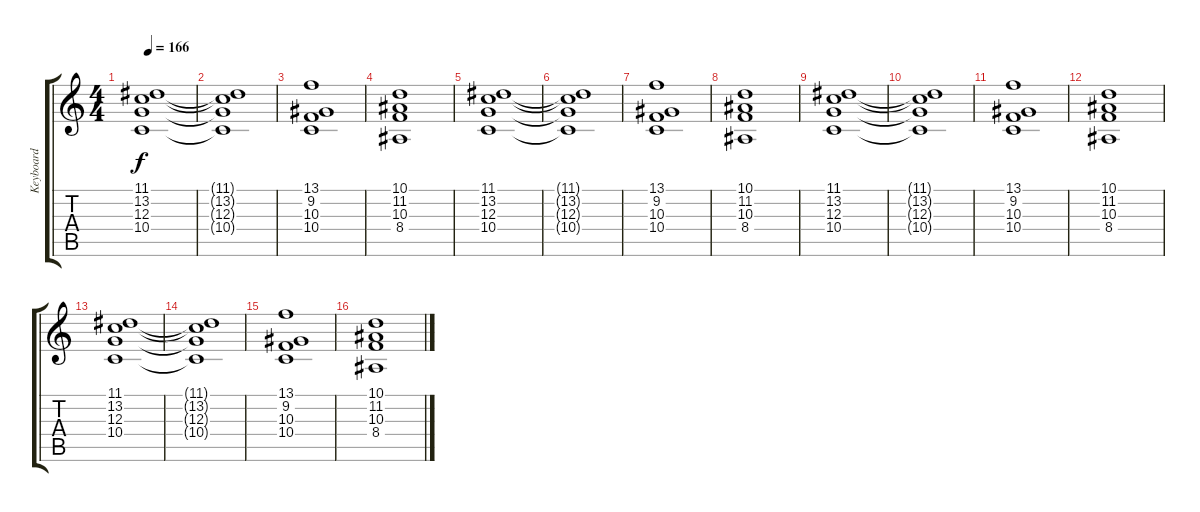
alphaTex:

\track ("Keyboard" "Keyboard") {instrument pad4choir}
\staff {score tabs}
\tuning (E4 B3 G3 D3 A2 E2) {hide}
\ts (4 4)
\tempo 166
\clef g2
\ks c
(11.1 13.2 12.3 10.4).1{dy f} |
(11.1{t} 13.2{t} 12.3{t} 10.4{t}).1 |
(13.1 9.2 10.3 10.4).1 |
(10.1 11.2 10.3 8.4).1 |
(11.1 13.2 12.3 10.4).1 |
(11.1{t} 13.2{t} 12.3{t} 10.4{t}).1 |
(13.1 9.2 10.3 10.4).1 |
(10.1 11.2 10.3 8.4).1 |
(11.1 13.2 12.3 10.4).1 |
(11.1{t} 13.2{t} 12.3{t} 10.4{t}).1 |
(13.1 9.2 10.3 10.4).1 |
(10.1 11.2 10.3 8.4).1 |
(11.1 13.2 12.3 10.4).1 |
(11.1{t} 13.2{t} 12.3{t} 10.4{t}).1 |
(13.1 9.2 10.3 10.4).1 |
(10.1 11.2 10.3 8.4).1
